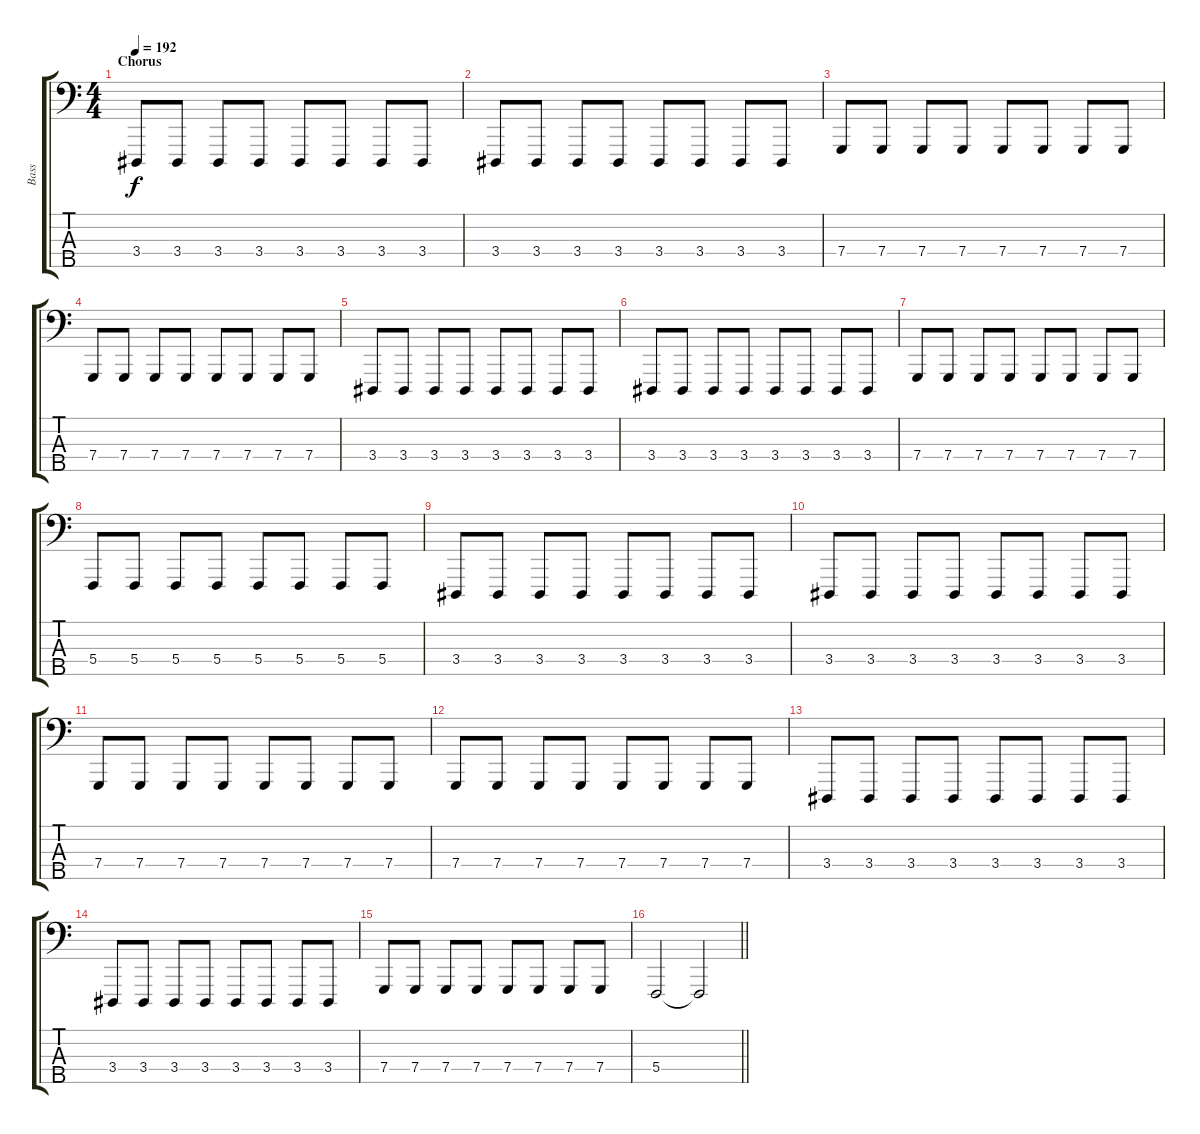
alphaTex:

\track ("Bass" "Bass") {instrument lead8bassandlead}
\staff {score tabs}
\tuning (Eb2 Bb1 F1 C1 G0) {hide}
\ts (4 4)
\section ("" "Chorus")
\tempo 192
\clef f4
\ks c
3.4.8{dy f} 3.4.8 3.4.8 3.4.8 3.4.8 3.4.8 3.4.8 3.4.8 |
3.4.8 3.4.8 3.4.8 3.4.8 3.4.8 3.4.8 3.4.8 3.4.8 |
7.4.8 7.4.8 7.4.8 7.4.8 7.4.8 7.4.8 7.4.8 7.4.8 |
7.4.8 7.4.8 7.4.8 7.4.8 7.4.8 7.4.8 7.4.8 7.4.8 |
3.4.8 3.4.8 3.4.8 3.4.8 3.4.8 3.4.8 3.4.8 3.4.8 |
3.4.8 3.4.8 3.4.8 3.4.8 3.4.8 3.4.8 3.4.8 3.4.8 |
7.4.8 7.4.8 7.4.8 7.4.8 7.4.8 7.4.8 7.4.8 7.4.8 |
5.4.8 5.4.8 5.4.8 5.4.8 5.4.8 5.4.8 5.4.8 5.4.8 |
3.4.8 3.4.8 3.4.8 3.4.8 3.4.8 3.4.8 3.4.8 3.4.8 |
3.4.8 3.4.8 3.4.8 3.4.8 3.4.8 3.4.8 3.4.8 3.4.8 |
7.4.8 7.4.8 7.4.8 7.4.8 7.4.8 7.4.8 7.4.8 7.4.8 |
7.4.8 7.4.8 7.4.8 7.4.8 7.4.8 7.4.8 7.4.8 7.4.8 |
3.4.8 3.4.8 3.4.8 3.4.8 3.4.8 3.4.8 3.4.8 3.4.8 |
3.4.8 3.4.8 3.4.8 3.4.8 3.4.8 3.4.8 3.4.8 3.4.8 |
7.4.8 7.4.8 7.4.8 7.4.8 7.4.8 7.4.8 7.4.8 7.4.8 |
\barLineRight lightlight
5.4.2 5.4{t}.2
